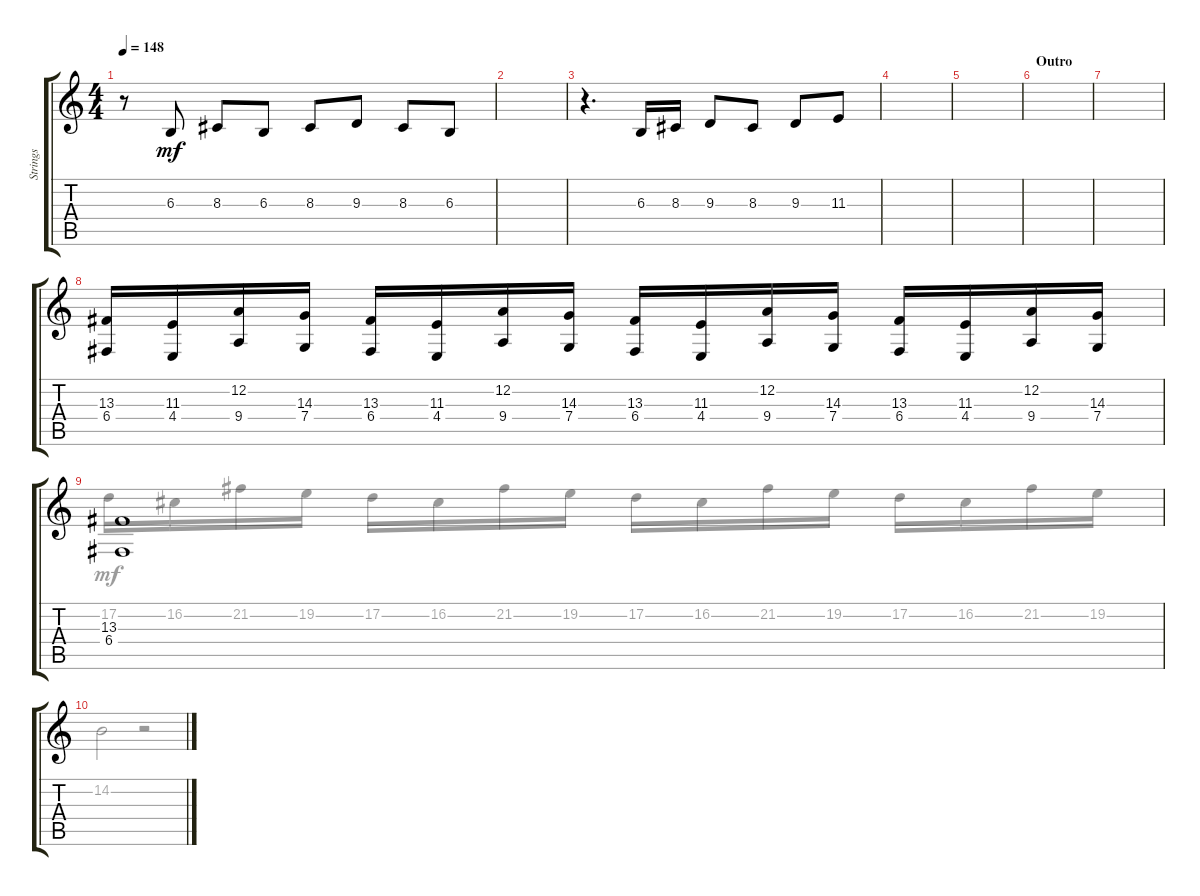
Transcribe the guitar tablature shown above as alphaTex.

\track ("Strings" "Strings") {instrument violin}
\staff {score tabs}
\tuning (D4 A3 F3 C3 G2 C2) {hide}
\voice
\ts (4 4)
\tempo 148
\clef g2
\ks c
r.8{dy mf} 6.3.8 8.3.8 6.3.8 8.3.8 9.3.8 8.3.8 6.3.8 |
|
r.4{d} 6.3.16 8.3.16 9.3.8 8.3.8 9.3.8 11.3.8 |
|
|
\section ("" "Outro")
|
|
(13.3 6.4).16 (11.3 4.4).16 (12.2 9.4).16 (14.3 7.4).16 (13.3 6.4).16 (11.3 4.4).16 (12.2 9.4).16 (14.3 7.4).16 (13.3 6.4).16 (11.3 4.4).16 (12.2 9.4).16 (14.3 7.4).16 (13.3 6.4).16 (11.3 4.4).16 (12.2 9.4).16 (14.3 7.4).16 |
(13.3 6.4).1 |
|
\voice
\clef g2
\ottava regular
\simile none
\ks c
|
|
|
|
|
|
|
|
17.2.16 16.2.16 21.2.16 19.2.16 17.2.16 16.2.16 21.2.16 19.2.16 17.2.16 16.2.16 21.2.16 19.2.16 17.2.16 16.2.16 21.2.16 19.2.16 |
14.2.2 r.2 |
